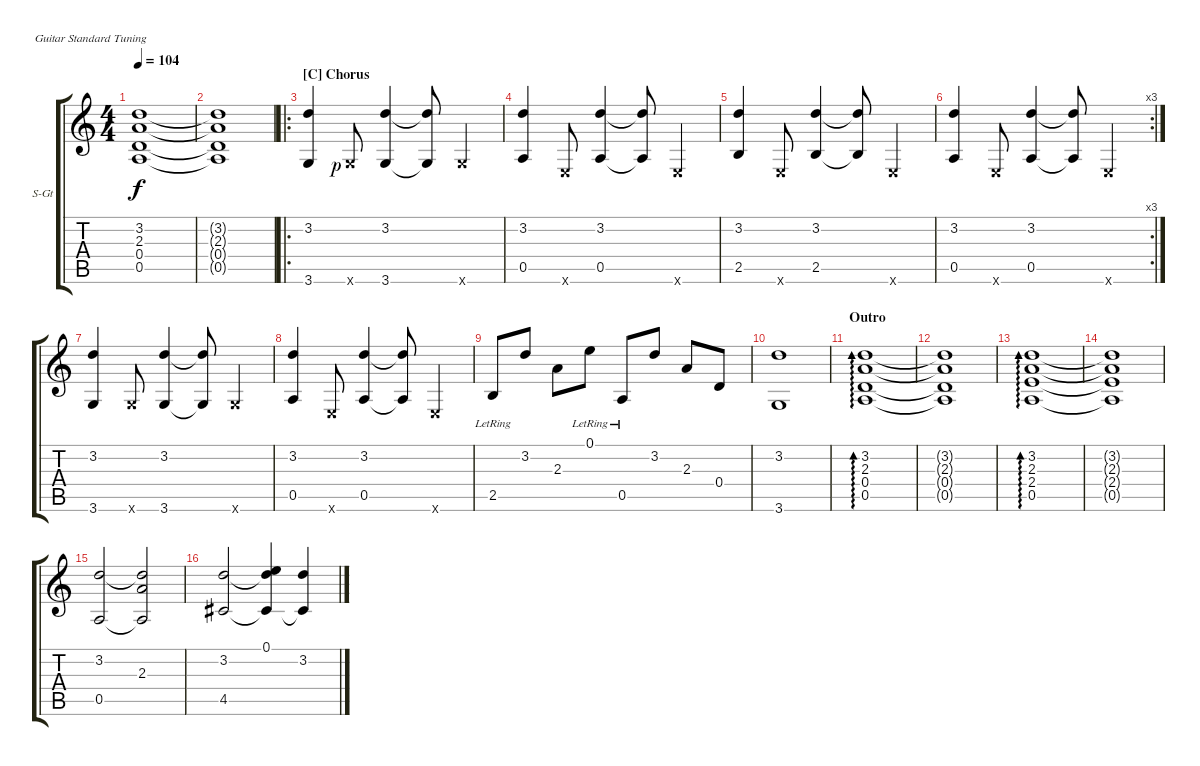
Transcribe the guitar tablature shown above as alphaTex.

\defaultSystemsLayout 4
\bracketExtendMode groupsimilarinstruments
\firstSystemTrackNameOrientation horizontal
\otherSystemsTrackNameOrientation horizontal
\track ("Steel Guitar" "S-Gt") {instrument acousticguitarsteel}
\staff {score tabs}
\tuning (E4 B3 G3 D3 A2 E2)
\ts (4 4)
\tempo 104
\clef g2
\ks c
(3.2 2.3 0.4 0.5).1{dy f} |
(3.2{t} 2.3{t} 0.4{t} 0.5{t}).1 |
\ro
\section ("C" "Chorus")
(3.2 3.6).4 3.6{x rf 1}.8 (3.6 3.2).4 (3.2{t} 3.6{t}).8 3.6{x}.4 |
(3.2 0.5).4 0.6{x}.8 (3.2 0.5).4 (3.2{t} 0.5{t}).8 0.6{x}.4 |
(3.2 2.5).4 0.6{x}.8 (3.2 2.5).4 (3.2{t} 2.5{t}).8 0.6{x}.4 |
\rc 3
(3.2 0.5).4 0.6{x}.8 (3.2 0.5).4 (3.2{t} 0.5{t}).8 0.6{x}.4 |
(3.2 3.6).4 3.6{x}.8 (3.6 3.2).4 (3.2{t} 3.6{t}).8 3.6{x}.4 |
(3.2 0.5).4 0.6{x}.8 (3.2 0.5).4 (3.2{t} 0.5{t}).8 0.6{x}.4 |
2.5{lr}.8 3.2.8 2.3.8 0.1{lr}.8 0.5{lr}.8 3.2.8 2.3.8 0.4.8 |
(3.2 3.6).1 |
\section ("" "Outro")
(0.5 0.4 2.3 3.2).1{ad 0} |
(3.2{t} 2.3{t} 0.4{t} 0.5{t}).1 |
(3.2 2.3 2.4 0.5).1{ad 0} |
(0.5{t} 2.4{t} 2.3{t} 3.2{t}).1 |
(0.5 3.2).2 (2.3 3.2{t} 0.5{t}).2 |
(4.5 3.2).2 (0.1 3.2{t} 4.5{t}).4 (3.2 4.5{t}).4
